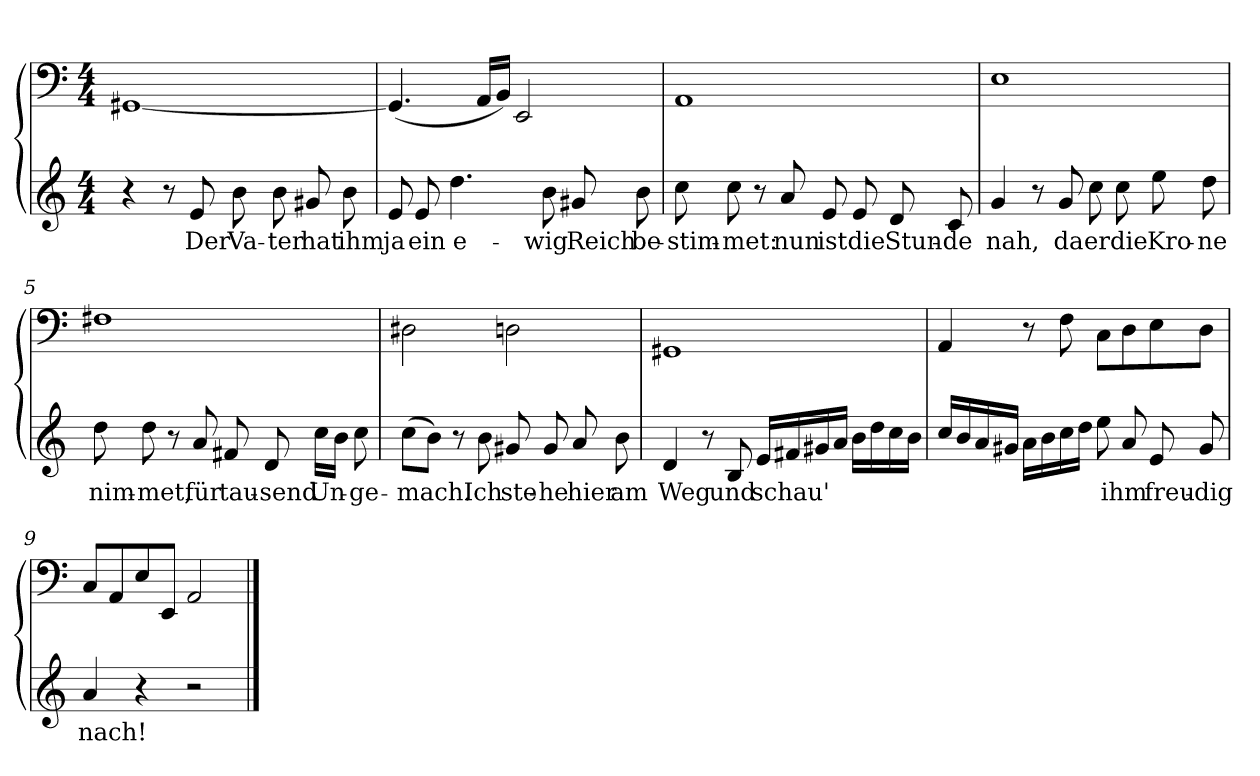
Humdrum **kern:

**kern	**text	**kern
*part1	*part1	*part1
*staff2	*staff2	*staff1
*clefG2	*	*clefF4
*k[]	*	*k[]
*a:	*	*a:
*M4/4	*	*M4/4
=1	=1	=1
4r	.	[1GG#X/
8r	.	.
8e/	Der	.
8b\	Va-	.
8b\	-ter	.
8g#X/	hat	.
8b\	ihm	.
=2	=2	=2
8e/	ja	(4.GG#/]
8e/	ein	.
4.dd\	e-	.
.	.	16AA/LL
.	.	16BB/JJ)
.	.	2EE/
8b\	-wig	.
8g#X/	Reich	.
8b\	be-	.
=3	=3	=3
8cc\	-stim-	1AA/
8cc\	-met:	.
8r	.	.
8a/	nun	.
8e/	ist	.
8e/	die	.
8d/	Stun-	.
8c/	-de	.
=4	=4	=4
4g/	nah,	1E\
8r	.	.
8g/	da	.
8cc\	er	.
8cc\	die	.
8ee\	Kro-	.
8dd\	-ne	.
=5	=5	=5
8dd\	nim-	1F#X\
8dd\	-met,	.
8r	.	.
8a/	für	.
8f#X/	tau-	.
8d/	-send	.
16cc\LL	Un-	.
16b\JJ	.	.
8cc\	-ge-	.
=6	=6	=6
(8cc\L	-mach.	2D#X\
8b\J)	.	.
8r	.	.
8b\	Ich	.
8g#X/	ste-	2Dn\
8g#/	-he	.
8a/	hier	.
8b\	am	.
=7	=7	=7
4d/	Weg	1GG#X/
8r	.	.
8B/	und	.
16e/LL	schau'	.
16f#X/	.	.
16g#X/	.	.
16a/JJ	.	.
16b\LL	.	.
16dd\	.	.
16cc\	.	.
16b\JJ	.	.
=8	=8	=8
16cc/LL	.	4AA/
16b/	.	.
16a/	.	.
16g#X/JJ	.	.
16a\LL	.	8r
16b\	.	.
16cc\	.	8F\
16dd\JJ	.	.
8ee\	.	8C\L
8a/	ihm	8D\
8e/	freu-	8E\
8g#/	-dig	8D\J
=9	=9	=9
4a/	nach!	8C/L
.	.	8AA/
4r	.	8E/
.	.	8EE/J
2r	.	2AA/
==	==	==
*-	*-	*-
